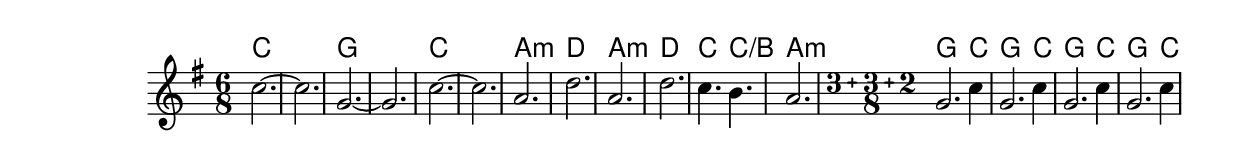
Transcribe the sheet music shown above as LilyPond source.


\version "2.22"


harmonies = \chordmode {
  \set majorSevenSymbol = \markup { maj7 }
  
  \time 6/8

  c1. g1.
  c1. 
  a2.:m d2.
  a2.:m d2.
  c4. c4./b a2.:m

  g2. c4
  g2. c4
  g2. c4
  g2. c4


}

rhythms = \relative c' {
  \clef treble
  \key g \major

  \time 6/8
  c'2.~c2. g2.~g2.
  c2.~c2. 

  a2. d2. 
  a2. d2. 
  c4. b4. a2.




  \compoundMeter #'((3 3 2 8))
  % intro
  g2. c4
  g2. c4
  g2. c4
  g2. c4 
  \break
}

<<
  \new ChordNames \harmonies
  \new Staff \rhythms
>>